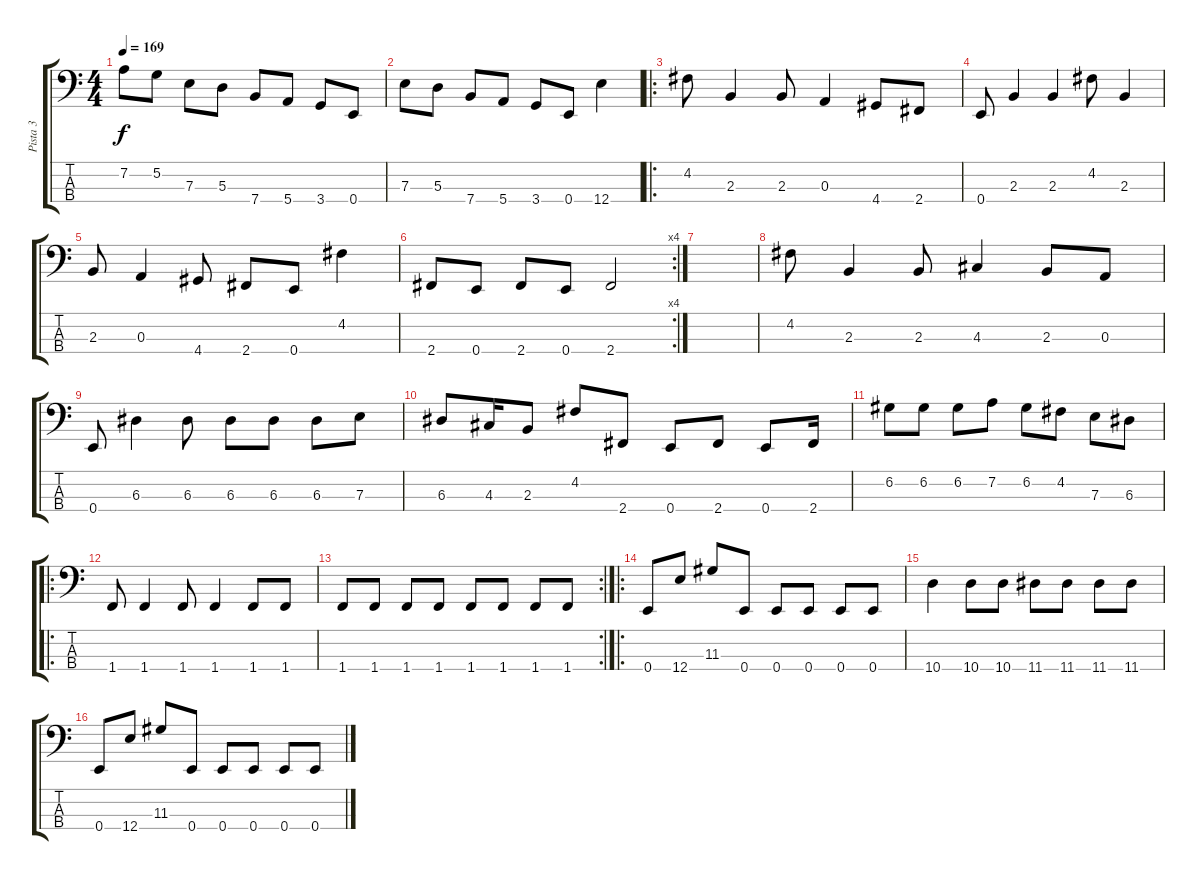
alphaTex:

\track ("Pista 3" "Pista 3") {instrument electricbassfinger}
\staff {score tabs}
\tuning (G2 D2 A1 E1) {hide}
\ts (4 4)
\tempo 169
\clef f4
\ks c
7.2.8{dy f} 5.2.8 7.3.8 5.3.8 7.4.8 5.4.8 3.4.8 0.4.8 |
7.3.8 5.3.8 7.4.8 5.4.8 3.4.8 0.4.8 12.4.4 |
\ro
4.2.8 2.3.4 2.3.8 0.3.4 4.4.8 2.4.8 |
0.4.8 2.3.4 2.3.4 4.2.8 2.3.4 |
2.3.8 0.3.4 4.4.8 2.4.8 0.4.8 4.2.4 |
\rc 4
2.4.8 0.4.8 2.4.8 0.4.8 2.4.2 |
|
4.2.8 2.3.4 2.3.8 4.3.4 2.3.8 0.3.8 |
0.4.8 6.3.4 6.3.8 6.3.8 6.3.8 6.3.8 7.3.8 |
6.3.8 4.3.16 2.3.8 4.2.8 2.4.8 0.4.8 2.4.8 0.4.8 2.4.16 |
6.2.8 6.2.8 6.2.8 7.2.8 6.2.8 4.2.8 7.3.8 6.3.8 |
\ro
1.4.8 1.4.4 1.4.8 1.4.4 1.4.8 1.4.8 |
\rc 2
1.4.8 1.4.8 1.4.8 1.4.8 1.4.8 1.4.8 1.4.8 1.4.8 |
\ro
0.4.8 12.4.8 11.3.8 0.4.8 0.4.8 0.4.8 0.4.8 0.4.8 |
10.4.4 10.4.8 10.4.8 11.4.8 11.4.8 11.4.8 11.4.8 |
0.4.8 12.4.8 11.3.8 0.4.8 0.4.8 0.4.8 0.4.8 0.4.8
